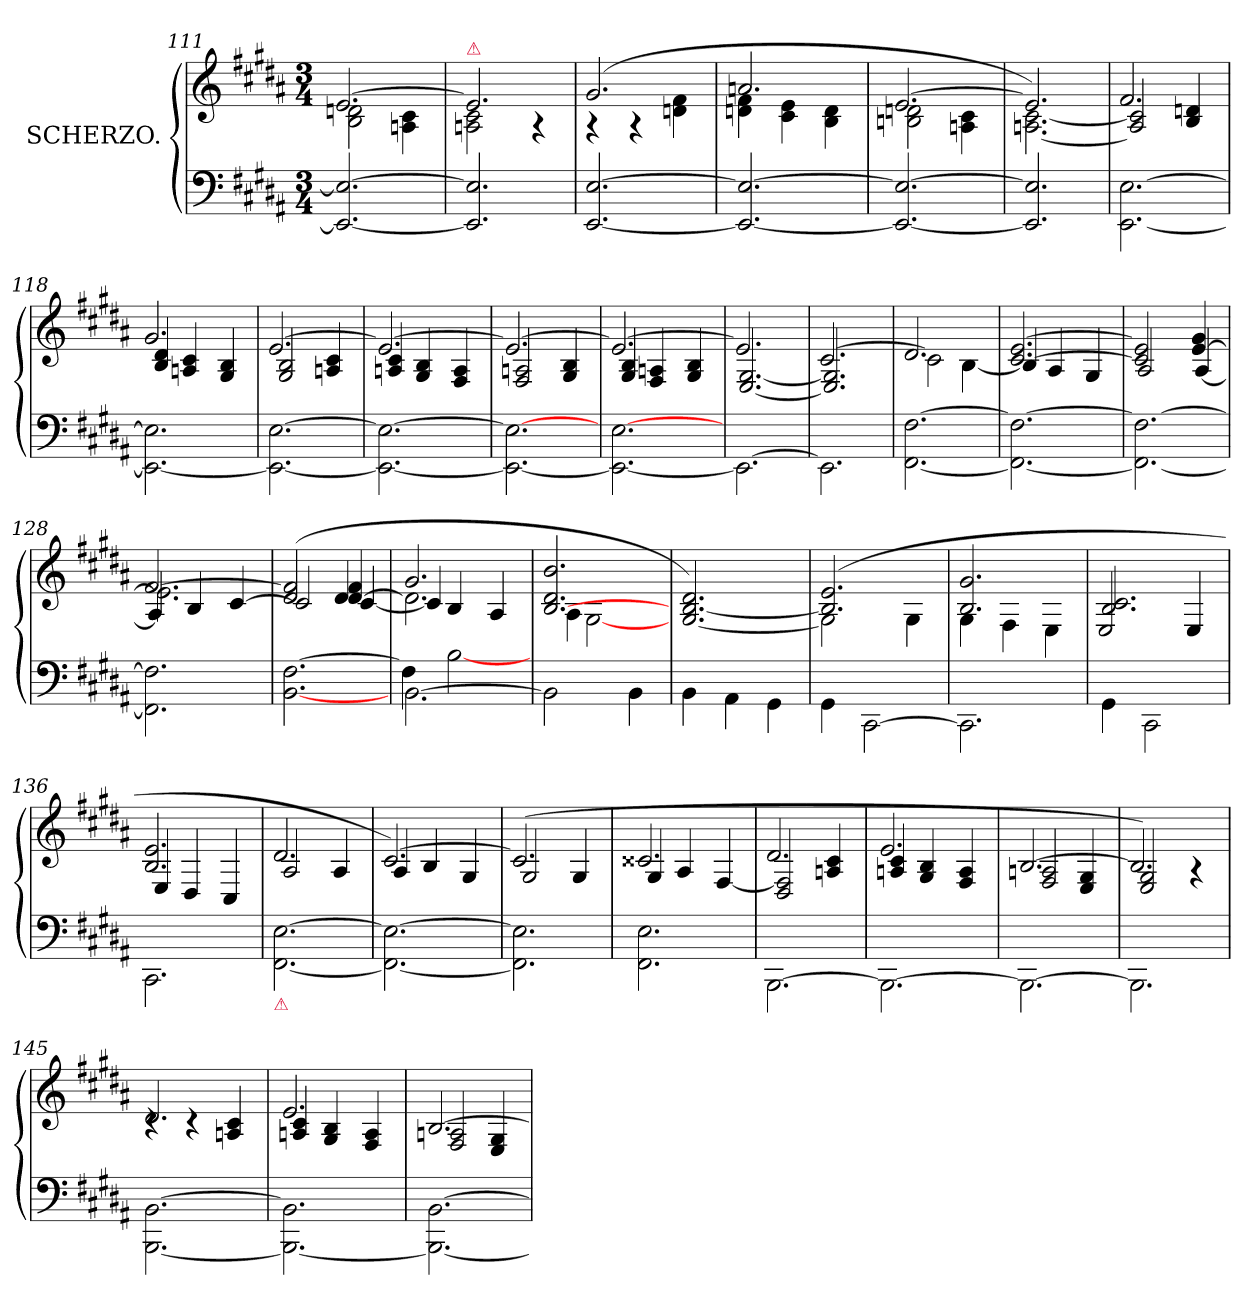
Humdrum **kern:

**kern	**kern
*part1	*part1
*staff2	*staff1
*I" SCHERZO.	*
*clefF4	*clefG2
*k[f#c#g#d#a#]	*k[f#c#g#d#a#]
*M3/4	*M3/4
=111	=111
*	*^
2.EE_/ 2.E_/	[2.e	2B 2dn
.	.	4An 4c#
=112	=112	=112
!	!LO:TX:a:color=crimson:t=⚠	!
2.EE]/ 2.E]/	2.e]	2An 2c#
.	.	4rA
=113	=113	=113
[<2.EE/ [2.E/	(2.g#	4rA
.	.	4rA
.	.	4dn 4f#
=114	=114	=114
2.EE_</ 2.E_/	2.an	4dn 4f#
.	.	4c# 4e
.	.	4B 4d
=115	=115	=115
2.EE_/ 2.E_/	[2.e	2Bn 2dn
.	.	4An 4c#
=116	=116	=116
2.EE]/ 2.E]/	2.e])	[2.An [2.c#
=117	=117	=117
[<2.EE\ [2.E\	2.f#	2An]/ 2c#]/
.	.	4B/ 4dn/
=118	=118	=118
2.EE_<\ 2.E]\	2.g#	4B/ 4d#/
.	.	4An/ 4c#/
.	.	4G#/ 4B/
=119	=119	=119
2.EE_\ [<2.E\	[<2.e	2G#/ 2B/
.	.	4An/ 4c#/
=120	=120	=120
2.EE_\ 2.E_<\	2.e_<	4An/ 4c#/
.	.	4G#/ 4B/
.	.	4F#/ 4A/
=121	=121	=121
2.EE_<\ 2.E_<\	2.e_<	2F#/ 2An/
.	.	4G#/ 4B/
=122	=122	=122
2.EE_<\ [<2.E\	2.e_	4G#/ 4B/
.	.	4F#/ 4An/
.	.	4G#/ 4B/
=123	=123	=123
2.EE\_	2.e]	[2.E/ [2.G#/
=124	=124	=124
2.EE\]	[2.c#	2.E]/ 2.G#]/
=125	=125	=125
[2.FF#\ [<2.F#\	2.d#	2c#]
.	.	[4B\
=126	=126	=126
2.FF#_\ 2.F#_<\	[2.c# [2.e	4B/]
.	.	4A#/
.	.	4G#/
=127	=127	=127
2.FF#_\ 2.F#_\	2c#] 2e]	2A#/
.	[4e 4g#	[4A#/
=128	=128	=128
*	*	*^
2.FF#]\ 2.F#]\	[2.f#	2.e]	4A#/]
.	.	.	4B/
.	.	.	[4c#/
=129	=129	=129	=129
[<2.BB [2.F#	(>2d# 2f#]	2ryy	2c#/]
.	[4d# 4f#	[4c#/	4d#
=130	=130	=130	=130
*^	*	*	*
[2.BB\	4F#]	2.g#	2.d#]	4c#/]
.	[>2B	.	.	4B/
.	.	.	.	4A#/
*v	*v	*	*	*
*	*	*v	*v
=131	=131	=131
2BB\]	[>2.B/ 2.d#/ 2.b/	4A#\
.	.	[>2G#\
4BB\	.	.
*	*v	*v
=132	=132
4BB\	[2.G#/ [2.B/ 2.d#/)
4AA#\	.
4GG#\	.
=133	=133
*	*^
4GG#\	(>2.B]/ 2.e/	2G#\]
[2CC#\	.	.
.	.	4G#\
=134	=134	=134
2.CC#\]	2.B/ 2.g#/	4G#\
.	.	4F#\
.	.	4E\
=135	=135	=135
4GG#\	2.B 2.c#	2E/
2CC#\	.	.
.	.	4E/
=136	=136	=136
2.CC#\	2.B 2.e	4E/
.	.	4D#/
.	.	4C#/
=137	=137	=137
!LO:TX:b:color=crimson:t=⚠	!	!
[2.FF#\ [<2.E\	2.d#	2A#/
.	.	4A#/
=138	=138	=138
2.FF#_\ 2.E_\	[2.c#)	4A#/
.	.	4B/
.	.	4G#/
=139	=139	=139
2.FF#]\ 2.E]\	(>2.c#]	2G#/
.	.	4G#/
=140	=140	=140
2.FF#\ 2.E\	2.c##X	4G#/
.	.	4A#/
.	.	[4F#/
=141	=141	=141
[<2.BBB\	2.d#	2D#/ 2F#]/
.	.	4An/ 4c#/
=142	=142	=142
2.BBB\_<	2.e	4An/ 4c#/
.	.	4G#/ 4B/
.	.	4F#/ 4A/
=143	=143	=143
2.BBB\_	[2.B	2F#/ 2An/
.	.	4E/ 4G#/
=144	=144	=144
2.BBB\]	2.B])	2E/ 2G#/
.	.	4rA
=145	=145	=145
[2.BBB\ [2.BB\	2.d#	4rc
.	.	4rc
.	.	4An/ 4c#/
=146	=146	=146
2.BBB_\ 2.BB]\	2.e	4An/ 4c#/
.	.	4G#/ 4B/
.	.	4F#/ 4A/
=147	=147	=147
2.BBB_\ [2.BB\	[2.B	2F#/ 2An/
.	.	4E/ 4G#/
*	*v	*v
=	=
*-	*-
